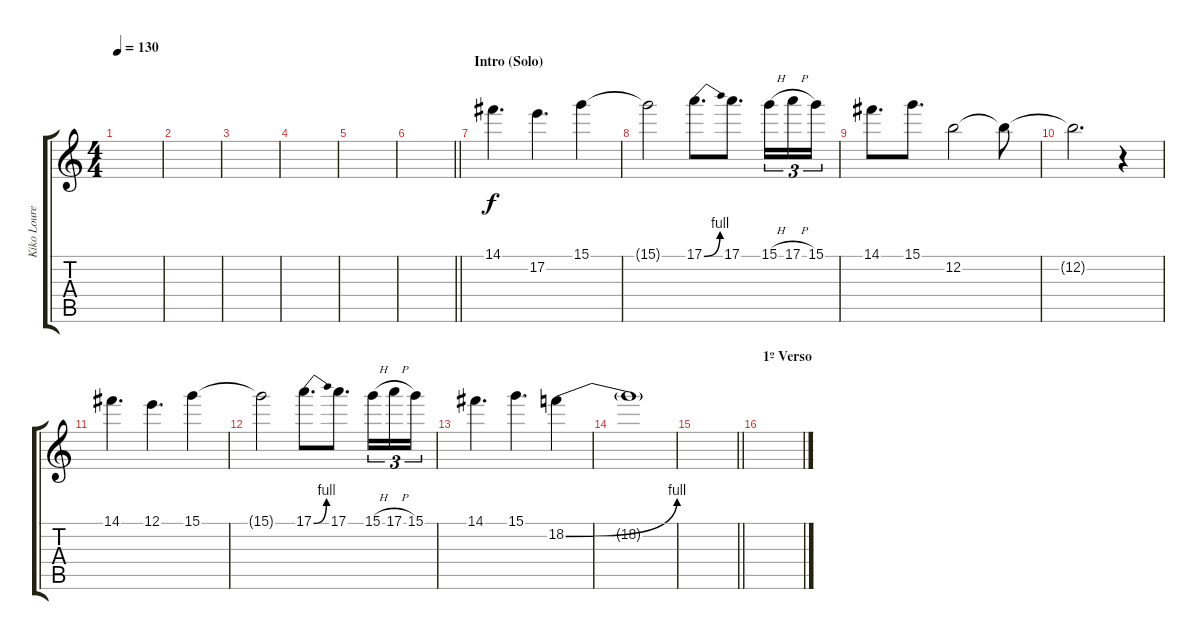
\track ("Kiko Loureiro" "Kiko Loure") {instrument distortionguitar}
\staff {score tabs}
\tuning (E4 B3 G3 D3 A2 E2) {hide}
\ts (4 4)
\tempo 130
\clef g2
\ks c
|
|
|
|
|
\barLineRight lightlight
|
\section ("" "Intro (Solo)")
14.1.4{d} 17.2.4{d} 15.1.4 |
15.1{t}.2 17.1{be (bend 0 0 60 4)}.8{d} 17.1.8{d} 15.1{h}.16{tu (3 2)} 17.1{h}.16{tu (3 2)} 15.1.16{tu (3 2)} |
14.1.8{d} 15.1.8{d} 12.2.2 12.2{t}.8 |
12.2{t}.2{d} r.4 |
14.1.4{d} 12.1.4{d} 15.1.4 |
15.1{t}.2 17.1{be (bend 0 0 60 4)}.8{d} 17.1.8{d} 15.1{h}.16{tu (3 2)} 17.1{h}.16{tu (3 2)} 15.1.16{tu (3 2)} |
14.1.4{d} 15.1.4{d} 18.2{be (bend 0 0 60 4)}.4 |
18.2{t}.1 |
\barLineRight lightlight
|
\section ("" "1º Verso")
